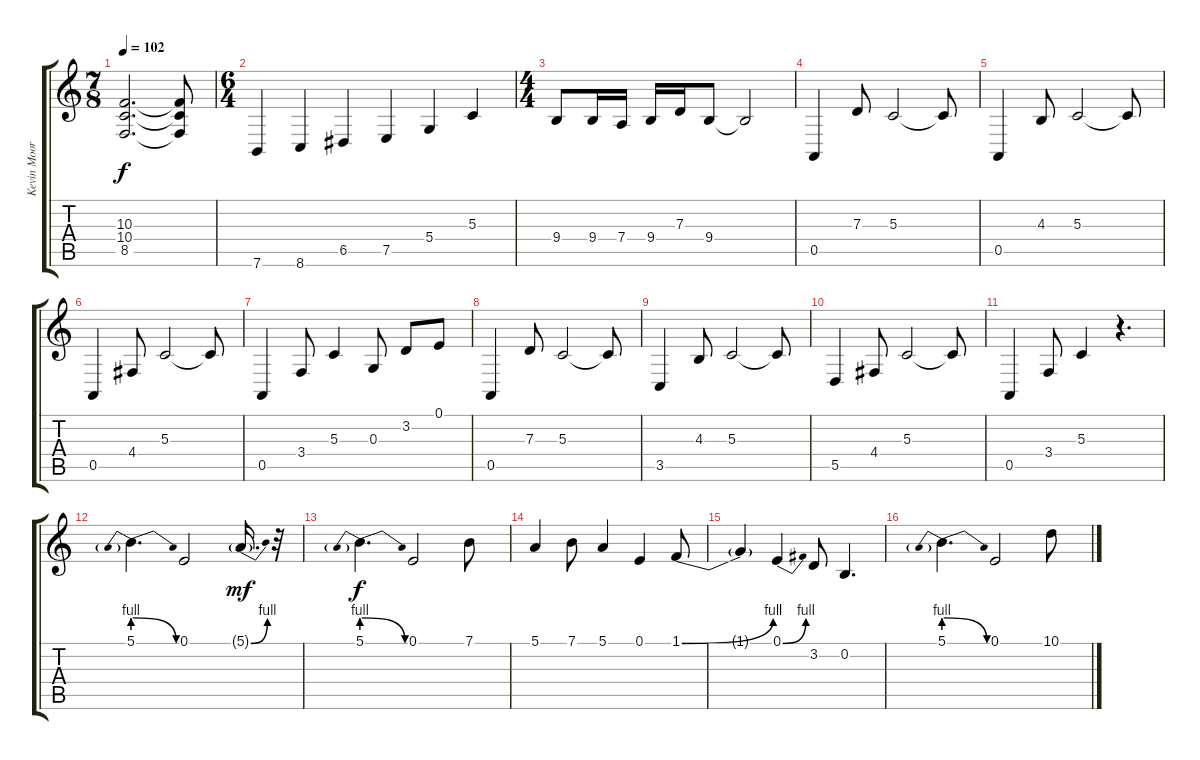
\track ("Kevin Moore Keyboard Main Channel" "Kevin Moor") {instrument lead2sawtooth}
\staff {score tabs}
\tuning (E4 B3 G3 D3 A2 E2) {hide}
\ts (7 8)
\tempo 102
\clef g2
\ks c
(10.3{t} 10.4{t} 8.5{t}).2{d dy f} (10.3{t} 10.4{t} 8.5{t}).8 |
\ts (6 4)
7.6.4{instrument lead3calliope} 8.6.4 6.5.4 7.5.4 5.4.4 5.3.4 |
\ts (4 4)
9.4.8 9.4.16 7.4.16 9.4.16 7.3.16 9.4.8 9.4{t}.2 |
0.5.4 7.3.8 5.3.2 5.3{t}.8 |
0.5.4 4.3.8 5.3.2 5.3{t}.8 |
0.5.4 4.4.8 5.3.2 5.3{t}.8 |
0.5.4 3.4.8 5.3.4 0.3.8 3.2.8 0.1.8 |
0.5.4 7.3.8 5.3.2 5.3{t}.8 |
3.5.4 4.3.8 5.3.2 5.3{t}.8 |
5.5.4 4.4.8 5.3.2 5.3{t}.8 |
0.5.4 3.4.8 5.3.4 r.4{d} |
5.1{be (prebendrelease 0 4 60 0)}.4{d volume 15 instrument lead2sawtooth} 0.1.2 5.1{be (bend 0 0 60 4) g}.16{d dy mf} r.32 |
5.1{be (prebendrelease 0 4 60 0)}.4{d dy f} 0.1.2 7.1.8 |
5.1.4 7.1.8 5.1.4 0.1.4 1.1{be (bend 0 0 60 4)}.8 |
1.1{t}.4 0.1{be (bend 0 0 60 4)}.4 3.2.8 0.2.4{d} |
5.1{be (prebendrelease 0 4 60 0)}.4{d} 0.1.2 10.1.8
